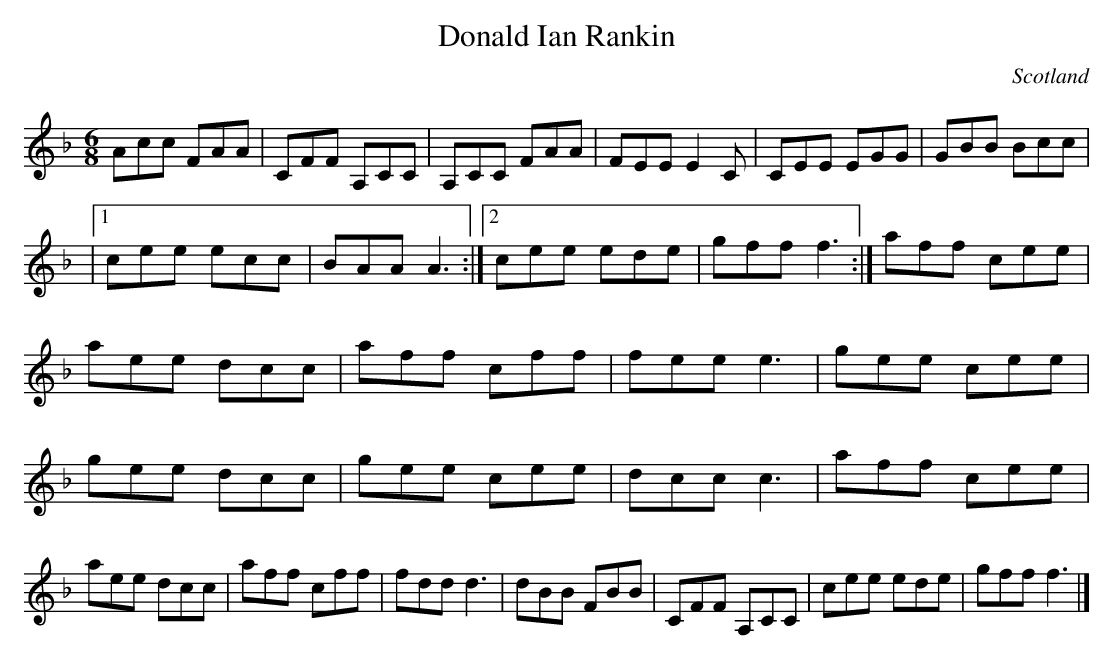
X:1
T:Donald Ian Rankin
O:Scotland
M:6/8
K:F
Acc FAA | CFF A,CC | A,CC FAA | FEE E2C | \
CEE EGG | GBB Bcc |
|1 cee ecc | BAA A3 :|2  cee ede | gff f3 :| \
aff cee | aee dcc | aff cff | fee e3 | \
gee cee | gee dcc | gee cee | dcc c3 | \
aff cee | aee dcc | aff cff | fdd d3 |\
dBB FBB | CFF A,CC | cee ede | gff f3 |]
